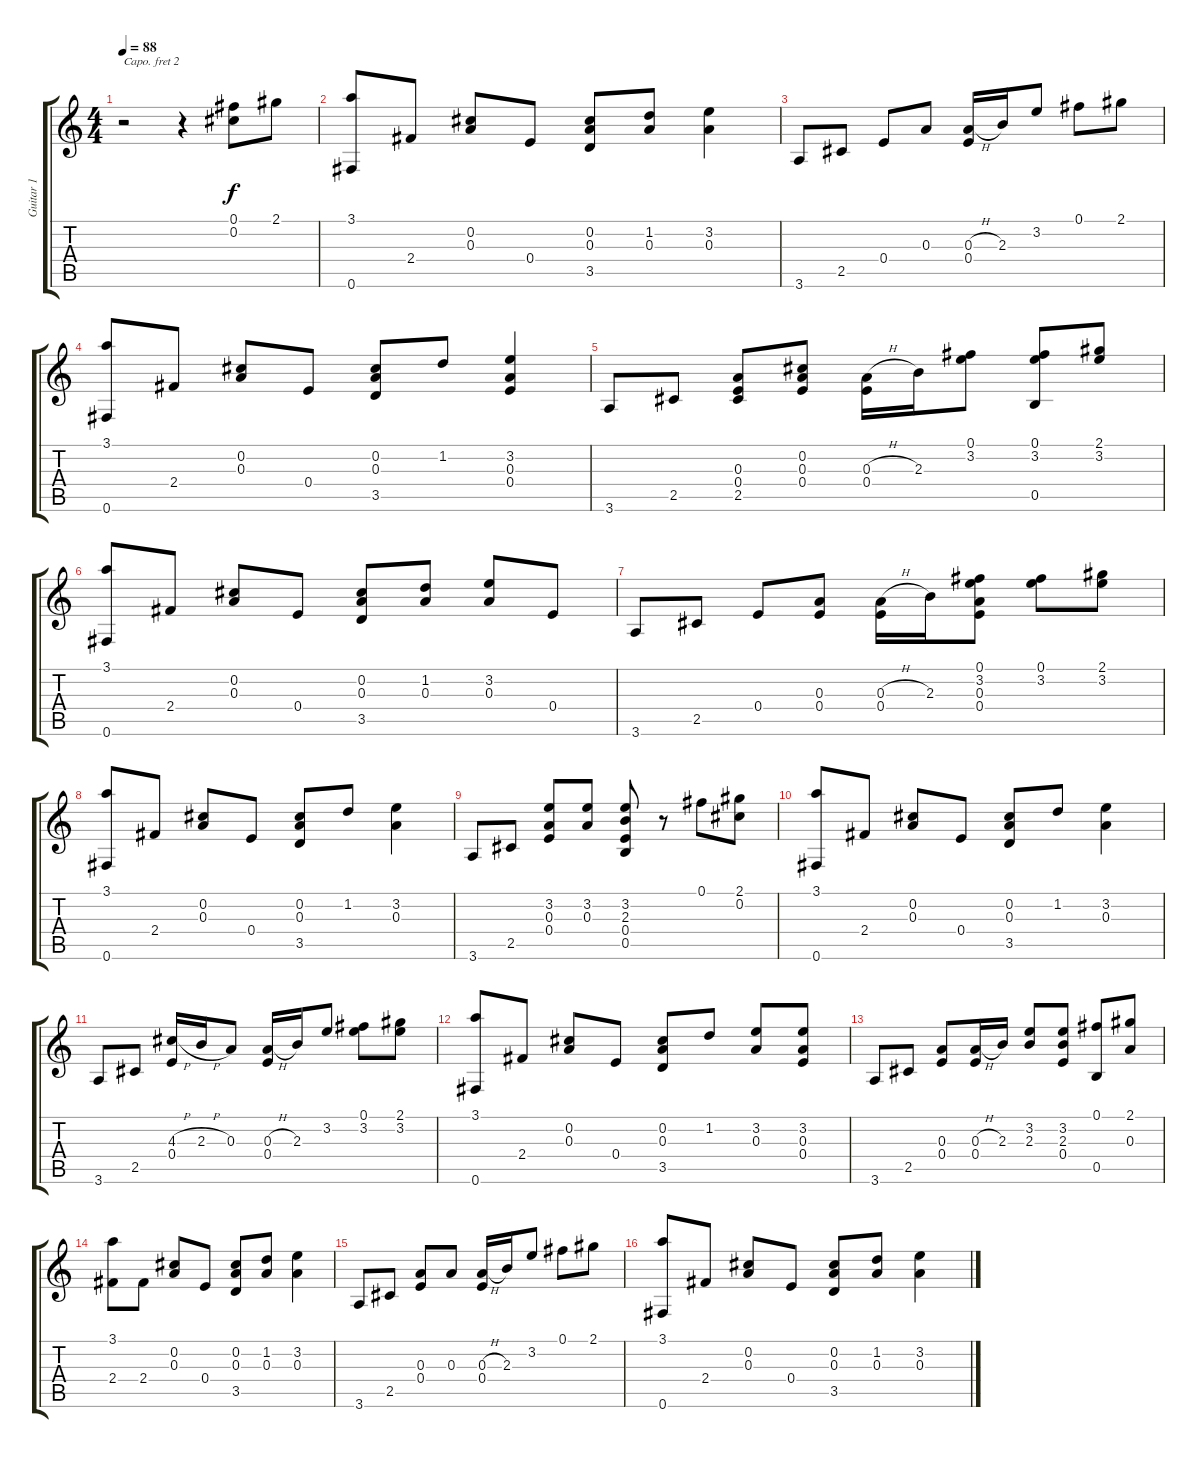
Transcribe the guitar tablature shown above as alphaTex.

\track ("Guitar 1 " "Guitar 1 ") {instrument overdrivenguitar}
\staff {score tabs}
\capo 2
\tuning (E4 B3 G3 D3 A2 E2) {hide}
\ts (4 4)
\tempo 88
\clef g2
\ks c
r.2{dy f instrument overdrivenguitar} r.4 (0.1 0.2).8 2.1.8 |
(3.1 0.6).8 2.4.8 (0.2 0.3).8 0.4.8 (0.2 0.3 3.5).8 (1.2 0.3).8 (3.2 0.3).4 |
3.6.8 2.5.8 0.4.8 0.3.8 (0.3{h} 0.4).16 2.3.16 3.2.8 0.1.8 2.1.8 |
(3.1 0.6).8 2.4.8 (0.2 0.3).8 0.4.8 (0.2 0.3 3.5).8 1.2.8 (3.2 0.3 0.4).4 |
3.6.8 2.5.8 (0.3 0.4 2.5).8 (0.2 0.3 0.4).8 (0.3{h} 0.4).16 2.3.16 (0.1 3.2).8 (0.1 3.2 0.5).8 (2.1 3.2).8 |
(3.1 0.6).8 2.4.8 (0.2 0.3).8 0.4.8 (0.2 0.3 3.5).8 (1.2 0.3).8 (3.2 0.3).8 0.4.8 |
3.6.8 2.5.8 0.4.8 (0.3 0.4).8 (0.3{h} 0.4).16 2.3.16 (0.1 3.2 0.3 0.4).8 (0.1 3.2).8 (2.1 3.2).8 |
(3.1 0.6).8 2.4.8 (0.2 0.3).8 0.4.8 (0.2 0.3 3.5).8 1.2.8 (3.2 0.3).4 |
3.6.8 2.5.8 (3.2 0.3 0.4).8 (3.2 0.3).8 (3.2 2.3 0.4 0.5).8 r.8 0.1.8 (2.1 0.2).8 |
(3.1 0.6).8 2.4.8 (0.2 0.3).8 0.4.8 (0.2 0.3 3.5).8 1.2.8 (3.2 0.3).4 |
3.6.8 2.5.8 (4.3{h} 0.4).16 2.3{h}.16 0.3.8 (0.3{h} 0.4).16 2.3.16 3.2.8 (0.1 3.2).8 (2.1 3.2).8 |
(3.1 0.6).8 2.4.8 (0.2 0.3).8 0.4.8 (0.2 0.3 3.5).8 1.2.8 (3.2 0.3).8 (3.2 0.3 0.4).8 |
3.6.8 2.5.8 (0.3 0.4).8 (0.3{h} 0.4).16 2.3.16 (3.2 2.3).8 (3.2 2.3 0.4).8 (0.1 0.5).8 (2.1 0.3).8 |
(3.1 2.4).8 2.4.8 (0.2 0.3).8 0.4.8 (0.2 0.3 3.5).8 (1.2 0.3).8 (3.2 0.3).4 |
3.6.8 2.5.8 (0.3 0.4).8 0.3.8 (0.3{h} 0.4).16 2.3.16 3.2.8 0.1.8 2.1.8 |
(3.1 0.6).8 2.4.8 (0.2 0.3).8 0.4.8 (0.2 0.3 3.5).8 (1.2 0.3).8 (3.2 0.3).4
